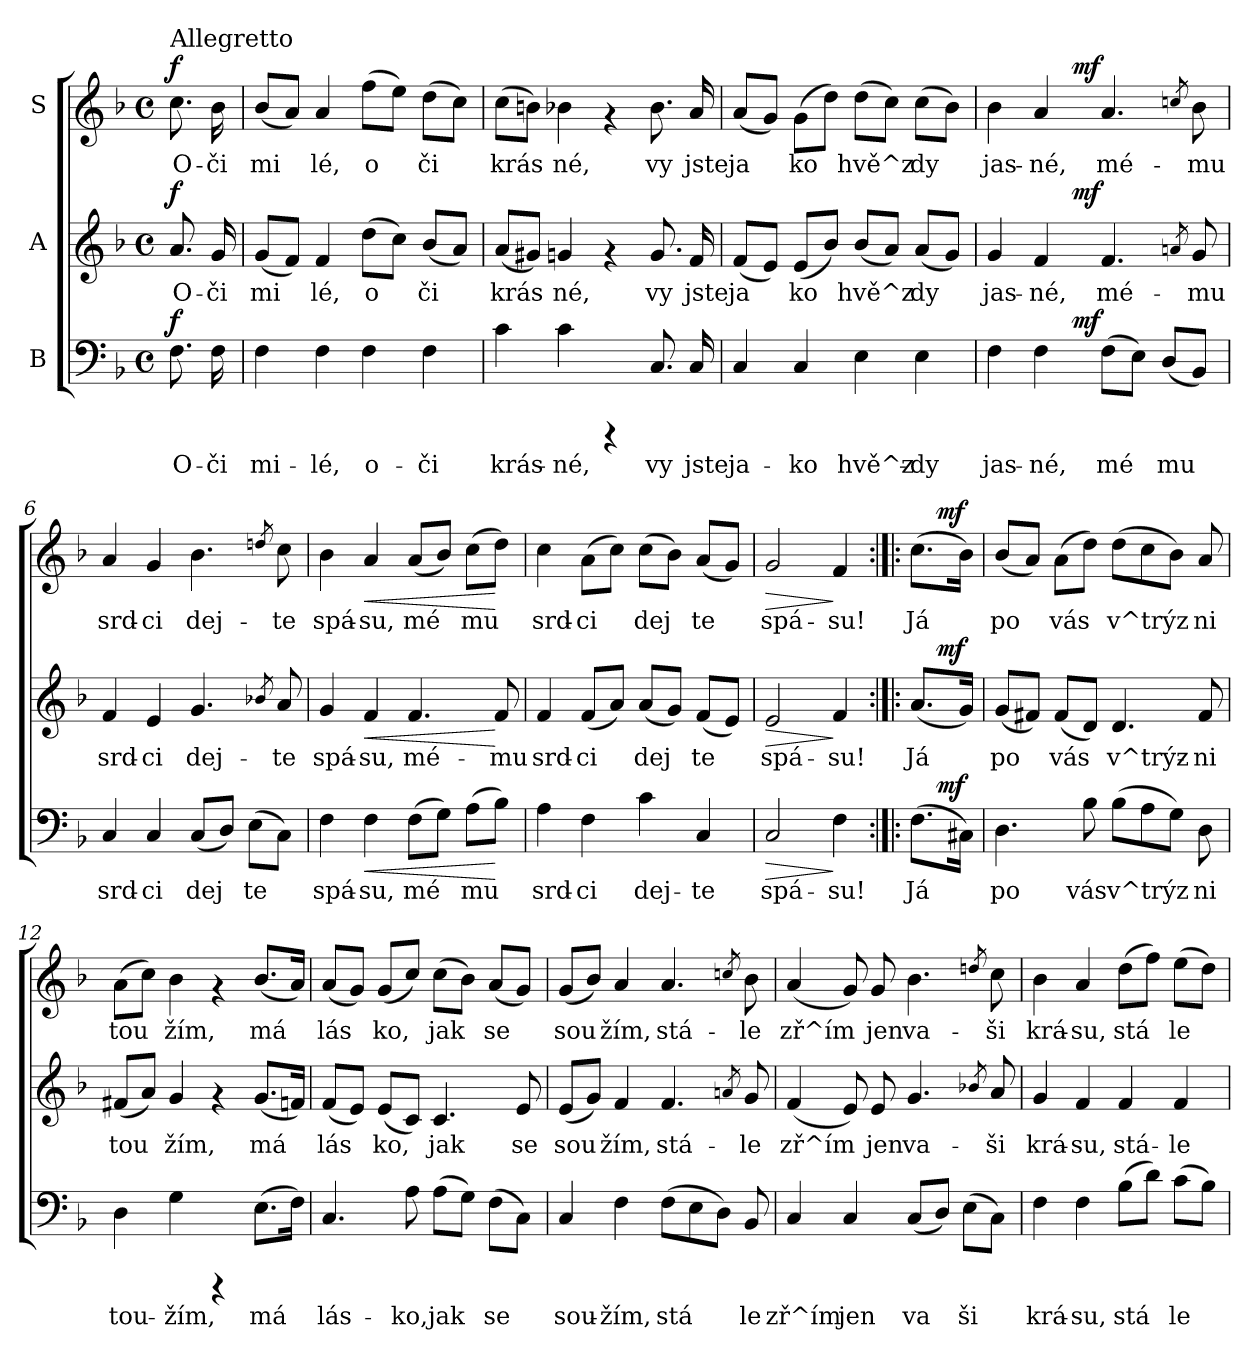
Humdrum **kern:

**kern	**text	**dynam	**kern	**text	**dynam	**kern	**text	**dynam
*part3	*part3	*part3	*part2	*part2	*part2	*part1	*part1	*part1
*staff3	*staff3	*staff3	*staff2	*staff2	*staff2	*staff1	*staff1	*staff1
*I"B	*	*	*I"A	*	*	*I"S	*	*
!!LO:PB:g=z
*stria5	*	*	*stria5	*	*	*stria5	*	*
*clefF4	*	*	*clefG2	*	*	*clefG2	*	*
*k[b-]	*	*	*k[b-]	*	*	*k[b-]	*	*
*F:	*	*	*F:	*	*	*F:	*	*
*M4/4	*	*	*M4/4	*	*	*M4/4	*	*
*met(c)	*	*	*met(c)	*	*	*met(c)	*	*
=1	=1	=1	=1	=1	=1	=1	=1	=1
!	!	!	!	!	!	!LO:TX:a:t=Allegretto	!	!
!	!LO:LY:b:cj	!LO:DY:a	!	!LO:LY:b:cj	!LO:DY:a	!	!LO:LY:b:cj	!LO:DY:a
8.F\	O-	f	8.a/	O-	f	8.cc\	O-	f
!	!LO:LY:b:cj	!	!	!LO:LY:b:cj	!	!	!LO:LY:b:cj	!
16F\	-či	.	16g/	-či	.	16b-\	-či	.
=2	=2	=2	=2	=2	=2	=2	=2	=2
!	!LO:LY:b:cj	!	!	!LO:LY:b:cj	!	!	!LO:LY:b:cj	!
4F\	mi-	.	(<8g/L	mi-	.	(<8b-/L	mi-	.
!	!	!	!	!LO:LY:b:cj	!	!	!LO:LY:b:cj	!
.	.	.	8f/J)	--	.	8a/J)	--	.
!	!LO:LY:b:cj	!	!	!LO:LY:b:cj	!	!	!LO:LY:b:cj	!
4F\	-lé,	.	4f/	-lé,	.	4a/	-lé,	.
!	!LO:LY:b:cj	!	!	!LO:LY:b:cj	!	!	!LO:LY:b:cj	!
4F\	o-	.	(>8dd\L	o-	.	(>8ff\L	o-	.
!	!	!	!	!LO:LY:b:cj	!	!	!LO:LY:b:cj	!
.	.	.	8cc\J)	--	.	8ee\J)	--	.
!	!LO:LY:b:cj	!	!	!LO:LY:b:cj	!	!	!LO:LY:b:cj	!
4F\	-či	.	(<8b-/L	-či	.	(>8dd\L	-či	.
!	!	!	!	!LO:LY:b:cj	!	!	!LO:LY:b:cj	!
.	.	.	8a/J)	.	.	8cc\J)	.	.
=3	=3	=3	=3	=3	=3	=3	=3	=3
!	!LO:LY:b:cj	!	!	!LO:LY:b:cj	!	!	!LO:LY:b:cj	!
4c\	krás-	.	(<8a/L	krás-	.	(>8cc\L	krás-	.
!	!	!	!	!LO:LY:b:cj	!	!	!LO:LY:b:cj	!
.	.	.	8g#X/J)	--	.	8bn\J)	--	.
!	!LO:LY:b:cj	!	!	!LO:LY:b:cj	!	!	!LO:LY:b:cj	!
4c\	-né,	.	4gn/	-né,	.	4b-X\	-né,	.
4rCCC	.	.	4rf	.	.	4rf	.	.
!	!LO:LY:b:cj	!	!	!LO:LY:b:cj	!	!	!LO:LY:b:cj	!
8.C/	vy	.	8.g/	vy	.	8.b-\	vy	.
!	!LO:LY:b:cj	!	!	!LO:LY:b:cj	!	!	!LO:LY:b:cj	!
16C/	jste	.	16f/	jste	.	16a/	jste	.
=4	=4	=4	=4	=4	=4	=4	=4	=4
!	!LO:LY:b:cj	!	!	!LO:LY:b:cj	!	!	!LO:LY:b:cj	!
4C/	ja-	.	(<8f/L	ja-	.	(<8a/L	ja-	.
!	!	!	!	!LO:LY:b:cj	!	!	!LO:LY:b:cj	!
.	.	.	8e/J)	--	.	8g/J)	--	.
!	!LO:LY:b:cj	!	!	!LO:LY:b:cj	!	!	!LO:LY:b:cj	!
4C/	-ko	.	(<8e/L	-ko	.	(>8g\L	-ko	.
!	!	!	!	!LO:LY:b:cj	!	!	!LO:LY:b:cj	!
.	.	.	8b-/J)	.	.	8dd\J)	.	.
!	!LO:LY:b:cj	!	!	!LO:LY:b:cj	!	!	!LO:LY:b:cj	!
4E\	hvě^z-	.	(<8b-/L	hvě^z-	.	(>8dd\L	hvě^z-	.
!	!	!	!	!LO:LY:b:cj	!	!	!LO:LY:b:cj	!
.	.	.	8a/J)	--	.	8cc\J)	--	.
!	!LO:LY:b:cj	!	!	!LO:LY:b:cj	!	!	!LO:LY:b:cj	!
4E\	-dy	.	(<8a/L	-dy	.	(>8cc\L	-dy	.
!	!	!	!	!LO:LY:b:cj	!	!	!LO:LY:b:cj	!
.	.	.	8g/J)	.	.	8b-\J)	.	.
!!LO:LB:g=z
=5	=5	=5	=5	=5	=5	=5	=5	=5
!	!LO:LY:b:cj	!	!	!LO:LY:b:cj	!	!	!LO:LY:b:cj	!
*^	*	*	*^	*	*	*^	*	*
4F\	4ryy	jas-	.	4g/	4ryy	jas-	.	4b-\	4ryy	jas-	.
!	!	!LO:LY:b:cj	!	!	!	!LO:LY:b:cj	!	!	!	!LO:LY:b:cj	!
4F\	8ryy	-né,	.	4f/	8ryy	-né,	.	4a/	8ryy	-né,	.
.	64ryy	.	.	.	64ryy	.	.	.	64ryy	.	.
!	!	!	!LO:DY:a	!	!	!	!LO:DY:a	!	!	!	!LO:DY:a
.	2ryy	.	mf	.	2ryy	.	mf	.	2ryy	.	mf
!	!	!LO:LY:b:cj	!	!	!	!LO:LY:b:cj	!	!	!	!LO:LY:b:cj	!
(>8F\L	.	mé-	.	4.f/	.	mé-	.	4.a/	.	mé-	.
!	!	!LO:LY:b:cj	!	!	!	!	!	!	!	!	!
8E\J)	.	--	.	.	.	.	.	.	.	.	.
!	!	!LO:LY:b:cj	!	!	!	!	!	!	!	!	!
(<8D/L	.	-mu	.	.	.	.	.	.	.	.	.
.	.	.	.	8qan/	.	.	.	8qccn/	.	.	.
!	!	!LO:LY:b:cj	!	!	!	!LO:LY:b:cj	!	!	!	!LO:LY:b:cj	!
8BB-/J)	.	.	.	8g/	.	-mu	.	8b-\	.	-mu	.
.	16..ryy	.	.	.	16..ryy	.	.	.	16..ryy	.	.
=6	=6	=6	=6	=6	=6	=6	=6	=6	=6	=6	=6
!	!	!LO:LY:b:cj	!	!	!	!LO:LY:b:cj	!	!	!	!LO:LY:b:cj	!
*v	*v	*	*	*	*	*	*	*v	*v	*	*
*	*	*	*v	*v	*	*	*	*	*
4C/	srd-	.	4f/	srd-	.	4a/	srd-	.
!	!LO:LY:b:cj	!	!	!LO:LY:b:cj	!	!	!LO:LY:b:cj	!
4C/	-ci	.	4e/	-ci	.	4g/	-ci	.
!	!LO:LY:b:cj	!	!	!LO:LY:b:cj	!	!	!LO:LY:b:cj	!
(<8C/L	dej-	.	4.g/	dej-	.	4.b-\	dej-	.
!	!LO:LY:b:cj	!	!	!	!	!	!	!
8D/J)	--	.	.	.	.	.	.	.
!	!LO:LY:b:cj	!	!	!	!	!	!	!
(>8E\L	-te	.	.	.	.	.	.	.
.	.	.	8qb-X/	.	.	8qddn/	.	.
!	!LO:LY:b:cj	!	!	!LO:LY:b:cj	!	!	!LO:LY:b:cj	!
8C\J)	.	.	8a/	-te	.	8cc\	-te	.
=7	=7	=7	=7	=7	=7	=7	=7	=7
!	!LO:LY:b:cj	!	!	!LO:LY:b:cj	!	!	!LO:LY:b:cj	!
4F\	spá-	.	4g/	spá-	.	4b-\	spá-	.
!	!LO:LY:b:cj	!LO:HP:b	!	!LO:LY:b:cj	!LO:HP:b	!	!LO:LY:b:cj	!LO:HP:b
4F\	-su,	<	4f/	-su,	<	4a/	-su,	<
!	!LO:LY:b:cj	!	!	!LO:LY:b:cj	!	!	!LO:LY:b:cj	!
(>8F\L	mé-	.	4.f/	mé-	.	(<8a/L	mé-	.
!	!LO:LY:b:cj	!	!	!	!	!	!LO:LY:b:cj	!
8G\J)	--	.	.	.	.	8b-/J)	--	.
!	!LO:LY:b:cj	!	!	!	!	!	!LO:LY:b:cj	!
(>8A\L	-mu	.	.	.	.	(>8cc\L	-mu	.
!	!LO:LY:b:cj	!	!	!LO:LY:b:cj	!	!	!LO:LY:b:cj	!
8B-\J)	.	[	8f/	-mu	[	8dd\J)	.	[
=8	=8	=8	=8	=8	=8	=8	=8	=8
!	!LO:LY:b:cj	!	!	!LO:LY:b:cj	!	!	!LO:LY:b:cj	!
4A\	srd-	.	4f/	srd-	.	4cc\	srd-	.
!	!LO:LY:b:cj	!	!	!LO:LY:b:cj	!	!	!LO:LY:b:cj	!
4F\	-ci	.	(<8f/L	-ci	.	(>8a\L	-ci	.
!	!	!	!	!LO:LY:b:cj	!	!	!LO:LY:b:cj	!
.	.	.	8a/J)	.	.	8cc\J)	.	.
!	!LO:LY:b:cj	!	!	!LO:LY:b:cj	!	!	!LO:LY:b:cj	!
4c\	dej-	.	(<8a/L	dej-	.	(>8cc\L	dej-	.
!	!	!	!	!LO:LY:b:cj	!	!	!LO:LY:b:cj	!
.	.	.	8g/J)	--	.	8b-\J)	--	.
!	!LO:LY:b:cj	!	!	!LO:LY:b:cj	!	!	!LO:LY:b:cj	!
4C/	-te	.	(<8f/L	-te	.	(<8a/L	-te	.
!	!	!	!	!LO:LY:b:cj	!	!	!LO:LY:b:cj	!
.	.	.	8e/J)	.	.	8g/J)	.	.
=9	=9	=9	=9	=9	=9	=9	=9	=9
!	!LO:LY:b:cj	!LO:HP:b	!	!LO:LY:b:cj	!LO:HP:b	!	!LO:LY:b:cj	!LO:HP:b
2C/	spá-	>	2e/	spá-	>	2g/	spá-	>
!	!LO:LY:b:cj	!	!	!LO:LY:b:cj	!	!	!LO:LY:b:cj	!
4F\	-su!	]	4f/	-su!	]	4f/	-su!	]
!!LO:LB:g=z
=10:|!|:	=10:|!|:	=10:|!|:	=10:|!|:	=10:|!|:	=10:|!|:	=10:|!|:	=10:|!|:	=10:|!|:
!	!LO:LY:b:cj	!	!	!LO:LY:b:cj	!	!	!LO:LY:b:cj	!
*^	*	*	*^	*	*	*^	*	*
(>8.F\L	16..ryy	Já	.	(<8.a/L	16..ryy	Já	.	(>8.cc\L	16..ryy	Já	.
!	!	!	!LO:DY:a	!	!	!	!LO:DY:a	!	!	!	!LO:DY:a
.	8ryy	.	mf	.	8ryy	.	mf	.	8ryy	.	mf
!	!	!LO:LY:b:cj	!	!	!	!LO:LY:b:cj	!	!	!	!LO:LY:b:cj	!
16C#X\J)	.	.	.	16g/J)	.	.	.	16b-\J)	.	.	.
.	64ryy	.	.	.	64ryy	.	.	.	64ryy	.	.
=11	=11	=11	=11	=11	=11	=11	=11	=11	=11	=11	=11
!	!	!LO:LY:b:cj	!	!	!	!LO:LY:b:cj	!	!	!	!LO:LY:b:cj	!
*v	*v	*	*	*	*	*	*	*v	*v	*	*
*	*	*	*v	*v	*	*	*	*	*
4.D\	po	.	(<8g/L	po	.	(<8b-/L	po	.
!	!	!	!	!LO:LY:b:cj	!	!	!LO:LY:b:cj	!
.	.	.	8f#X/J)	.	.	8a/J)	.	.
!	!	!	!	!LO:LY:b:cj	!	!	!LO:LY:b:cj	!
.	.	.	(<8f#/L	vás	.	(>8a\L	vás	.
!	!LO:LY:b:cj	!	!	!LO:LY:b:cj	!	!	!LO:LY:b:cj	!
8B-\	vás	.	8d/J)	.	.	8dd\J)	.	.
!	!LO:LY:b:cj	!	!	!LO:LY:b:cj	!	!	!LO:LY:b:cj	!
(>8B-\L	v^trýz-	.	4.d/	v^trýz-	.	(>8dd\L	v^trýz-	.
!	!LO:LY:b:cj	!	!	!	!	!	!LO:LY:b:cj	!
8A\	--	.	.	.	.	8cc\	--	.
!	!LO:LY:b:cj	!	!	!	!	!	!LO:LY:b:cj	!
8G\J)	--	.	.	.	.	8b-\J)	--	.
!	!LO:LY:b:cj	!	!	!LO:LY:b:cj	!	!	!LO:LY:b:cj	!
8D\	-ni	.	8f#/	-ni	.	8a/	-ni	.
=12	=12	=12	=12	=12	=12	=12	=12	=12
!	!LO:LY:b:cj	!	!	!LO:LY:b:cj	!	!	!LO:LY:b:cj	!
4D\	tou-	.	(<8f#X/L	tou-	.	(>8a\L	tou-	.
!	!	!	!	!LO:LY:b:cj	!	!	!LO:LY:b:cj	!
.	.	.	8a/J)	--	.	8cc\J)	--	.
!	!LO:LY:b:cj	!	!	!LO:LY:b:cj	!	!	!LO:LY:b:cj	!
4G\	-žím,	.	4g/	-žím,	.	4b-\	-žím,	.
4rCCC	.	.	4rf	.	.	4rf	.	.
!	!LO:LY:b:cj	!	!	!LO:LY:b:cj	!	!	!LO:LY:b:cj	!
(>8.E\L	má	.	(<8.g/L	má	.	(<8.b-/L	má	.
!	!LO:LY:b:cj	!	!	!LO:LY:b:cj	!	!	!LO:LY:b:cj	!
16F\J)	.	.	16fn/J)	.	.	16a/J)	.	.
=13	=13	=13	=13	=13	=13	=13	=13	=13
!	!LO:LY:b:cj	!	!	!LO:LY:b:cj	!	!	!LO:LY:b:cj	!
4.C/	lás-	.	(<8f/L	lás-	.	(<8a/L	lás-	.
!	!	!	!	!LO:LY:b:cj	!	!	!LO:LY:b:cj	!
.	.	.	8e/J)	--	.	8g/J)	--	.
!	!	!	!	!LO:LY:b:cj	!	!	!LO:LY:b:cj	!
.	.	.	(<8e/L	-ko,	.	(<8g/L	-ko,	.
!	!LO:LY:b:cj	!	!	!LO:LY:b:cj	!	!	!LO:LY:b:cj	!
8A\	-ko,	.	8c/J)	.	.	8cc/J)	.	.
!	!LO:LY:b:cj	!	!	!LO:LY:b:cj	!	!	!LO:LY:b:cj	!
(>8A\L	jak	.	4.c/	jak	.	(>8cc\L	jak	.
!	!LO:LY:b:cj	!	!	!	!	!	!LO:LY:b:cj	!
8G\J)	.	.	.	.	.	8b-\J)	.	.
!	!LO:LY:b:cj	!	!	!	!	!	!LO:LY:b:cj	!
(>8F\L	se	.	.	.	.	(<8a/L	se	.
!	!LO:LY:b:cj	!	!	!LO:LY:b:cj	!	!	!LO:LY:b:cj	!
8C\J)	.	.	8e/	se	.	8g/J)	.	.
!!LO:PB:g=z
=14	=14	=14	=14	=14	=14	=14	=14	=14
!	!LO:LY:b:cj	!	!	!LO:LY:b:cj	!	!	!LO:LY:b:cj	!
4C/	sou-	.	(<8e/L	sou-	.	(<8g/L	sou-	.
!	!	!	!	!LO:LY:b:cj	!	!	!LO:LY:b:cj	!
.	.	.	8g/J)	--	.	8b-/J)	--	.
!	!LO:LY:b:cj	!	!	!LO:LY:b:cj	!	!	!LO:LY:b:cj	!
4F\	-žím,	.	4f/	-žím,	.	4a/	-žím,	.
!	!LO:LY:b:cj	!	!	!LO:LY:b:cj	!	!	!LO:LY:b:cj	!
(>8F\L	stá-	.	4.f/	stá-	.	4.a/	stá-	.
!	!LO:LY:b:cj	!	!	!	!	!	!	!
8E\	--	.	.	.	.	.	.	.
!	!LO:LY:b:cj	!	!	!	!	!	!	!
8D\J)	--	.	.	.	.	.	.	.
.	.	.	8qan/	.	.	8qccn/	.	.
!	!LO:LY:b:cj	!	!	!LO:LY:b:cj	!	!	!LO:LY:b:cj	!
8BB-/	-le	.	8g/	-le	.	8b-\	-le	.
=15	=15	=15	=15	=15	=15	=15	=15	=15
!	!LO:LY:b:cj	!	!	!LO:LY:b:cj	!	!	!LO:LY:b:cj	!
4C/	zř^ím	.	(<4f/	zř^ím	.	(<4a/	zř^ím	.
!	!LO:LY:b:cj	!	!	!LO:LY:b:cj	!	!	!LO:LY:b:cj	!
4C/	jen	.	8e/)	.	.	8g/)	.	.
!	!	!	!	!LO:LY:b:cj	!	!	!LO:LY:b:cj	!
.	.	.	8e/	jen	.	8g/	jen	.
!	!LO:LY:b:cj	!	!	!LO:LY:b:cj	!	!	!LO:LY:b:cj	!
(<8C/L	va-	.	4.g/	va-	.	4.b-\	va-	.
!	!LO:LY:b:cj	!	!	!	!	!	!	!
8D/J)	--	.	.	.	.	.	.	.
!	!LO:LY:b:cj	!	!	!	!	!	!	!
(>8E\L	-ši	.	.	.	.	.	.	.
.	.	.	8qb-X/	.	.	8qddn/	.	.
!	!LO:LY:b:cj	!	!	!LO:LY:b:cj	!	!	!LO:LY:b:cj	!
8C\J)	.	.	8a/	-ši	.	8cc\	-ši	.
=16	=16	=16	=16	=16	=16	=16	=16	=16
!	!LO:LY:b:cj	!	!	!LO:LY:b:cj	!	!	!LO:LY:b:cj	!
4F\	krá-	.	4g/	krá-	.	4b-\	krá-	.
!	!LO:LY:b:cj	!	!	!LO:LY:b:cj	!	!	!LO:LY:b:cj	!
4F\	-su,	.	4f/	-su,	.	4a/	-su,	.
!	!LO:LY:b:cj	!	!	!LO:LY:b:cj	!	!	!LO:LY:b:cj	!
(>8B-\L	stá-	.	4f/	stá-	.	(>8dd\L	stá-	.
!	!LO:LY:b:cj	!	!	!	!	!	!LO:LY:b:cj	!
8d\J)	--	.	.	.	.	8ff\J)	--	.
!	!LO:LY:b:cj	!	!	!LO:LY:b:cj	!	!	!LO:LY:b:cj	!
(>8c\L	-le	.	4f/	-le	.	(>8ee\L	-le	.
!	!LO:LY:b:cj	!	!	!	!	!	!LO:LY:b:cj	!
8B-\J)	.	.	.	.	.	8dd\J)	.	.
=	=	=	=	=	=	=	=	=
*-	*-	*-	*-	*-	*-	*-	*-	*-
